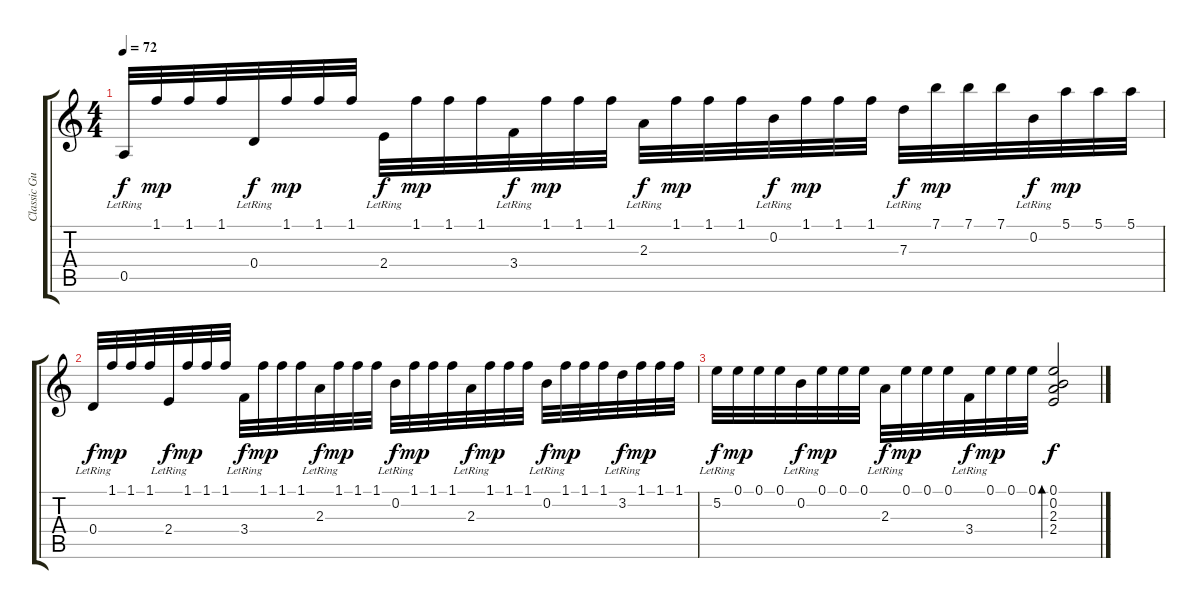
\track ("Classic Guitar" "Classic Gu") {instrument acousticguitarnylon}
\staff {score tabs}
\tuning (E4 B3 G3 D3 A2 E2) {hide}
\ts (4 4)
\tempo 72
\clef g2
\ks c
0.5{lr}.32{dy f} 1.1.32{dy mp} 1.1.32 1.1.32 0.4{lr}.32{dy f} 1.1.32{dy mp} 1.1.32 1.1.32 2.4{lr}.32{dy f} 1.1.32{dy mp} 1.1.32 1.1.32 3.4{lr}.32{dy f} 1.1.32{dy mp} 1.1.32 1.1.32 2.3{lr}.32{dy f} 1.1.32{dy mp} 1.1.32 1.1.32 0.2{lr}.32{dy f} 1.1.32{dy mp} 1.1.32 1.1.32 7.3{lr}.32{dy f} 7.1.32{dy mp} 7.1.32 7.1.32 0.2{lr}.32{dy f} 5.1.32{dy mp} 5.1.32 5.1.32 |
0.4{lr}.32{dy f} 1.1.32{dy mp} 1.1.32 1.1.32 2.4{lr}.32{dy f} 1.1.32{dy mp} 1.1.32 1.1.32 3.4{lr}.32{dy f} 1.1.32{dy mp} 1.1.32 1.1.32 2.3{lr}.32{dy f} 1.1.32{dy mp} 1.1.32 1.1.32 0.2{lr}.32{dy f} 1.1.32{dy mp} 1.1.32 1.1.32 2.3{lr}.32{dy f} 1.1.32{dy mp} 1.1.32 1.1.32 0.2{lr}.32{dy f} 1.1.32{dy mp} 1.1.32 1.1.32 3.2{lr}.32{dy f} 1.1.32{dy mp} 1.1.32 1.1.32 |
5.2{lr}.32{dy f} 0.1.32{dy mp} 0.1.32 0.1.32 0.2{lr}.32{dy f} 0.1.32{dy mp} 0.1.32 0.1.32 2.3{lr}.32{dy f} 0.1.32{dy mp} 0.1.32 0.1.32 3.4{lr}.32{dy f} 0.1.32{dy mp} 0.1.32 0.1.32 (0.1 0.2 2.3 2.4).2{bd 240 dy f}
